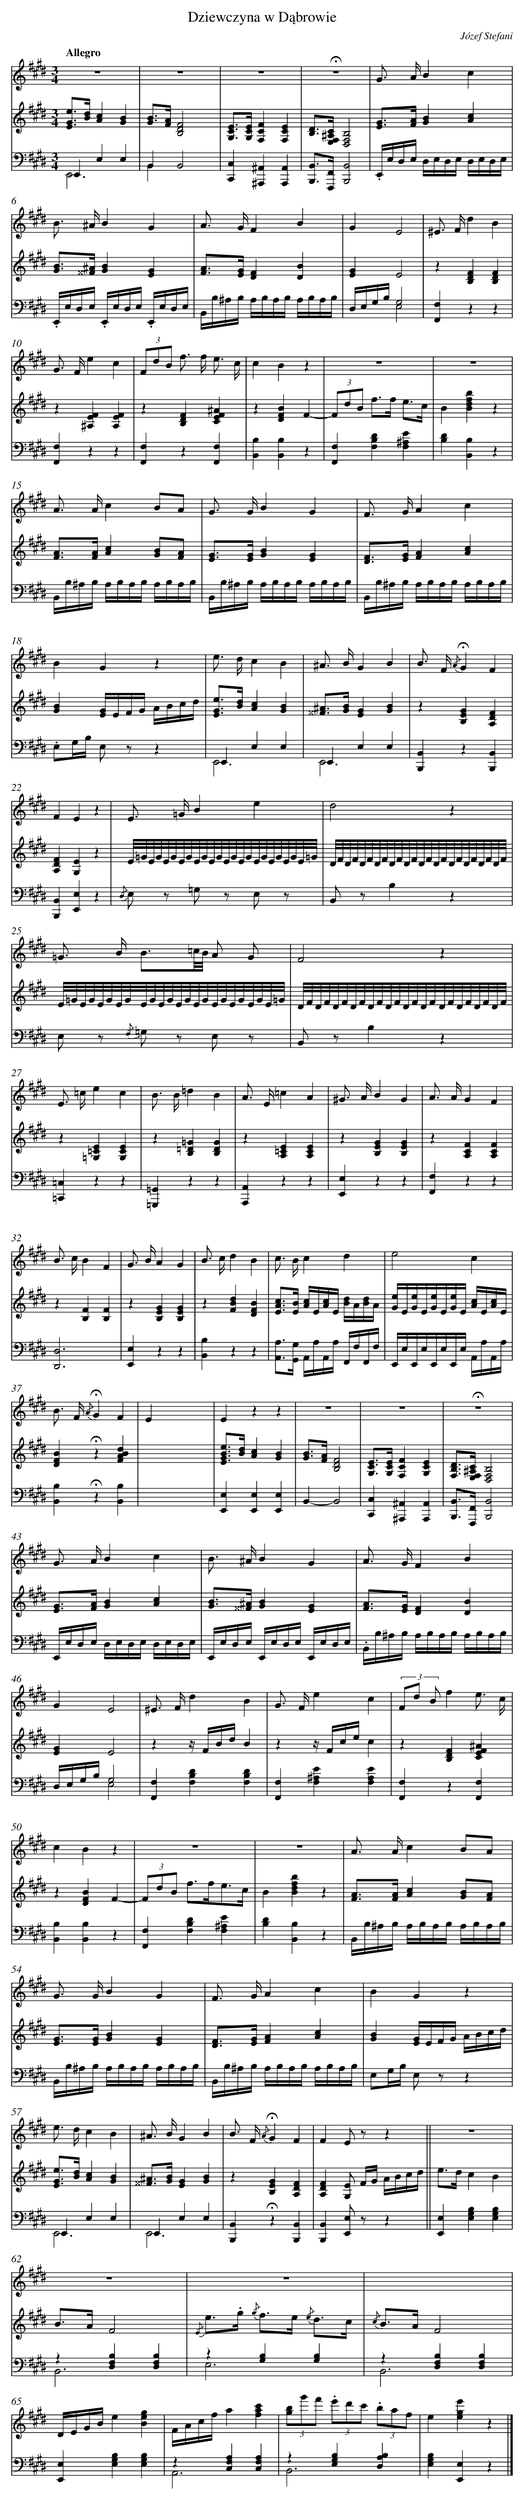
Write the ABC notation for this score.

X:1
T: Dziewczyna w Dąbrowie
C: Józef Stefani
L: 1/8
M: 3/4
Q: "Allegro"
V: 1 clef=treble
V: 2 clef=treble
V: 3 clef=bass
K: E
[V:1] z6 |
[V:2] [eGE]>[dB][c2A2][B2G2] |
[V:3] E,,2E,2E,2 & E,,6 |
[V:1] z6 |
[V:2] [BG]>[AF][F4D4B,4] |
[V:3] B,,2B,,4 & B,,2x2x2 |
[V:1] z6 |
[V:2] [ECG,]>[ECG,][F2C2F,2][E2C2F,2] |
[V:3] [C,2C,,2][^A,,2^A,,,2][A,,2A,,,2] |
[V:1] !fermata!z6 |
[V:2] [DB,]>[C^A,F,E,][B,4F,4D,4] |
[V:3] [B,,B,,,]>[F,,F,,,][B,,4B,,,4] |
[V:1] G> AB2c2 |
[V:2] [GE]>[AF][B2G2][c2A2] |
[V:3] .E,,/E,/D,/E,/ D,/E,/D,/E,/ D,/E,/D,/E,/ |
[V:1] B> ^AB2G2 |
[V:2] [BG]>[^A^^F][B2G2][G2E2] |
[V:3] .E,,/E,/D,/E,/ .E,,/E,/D,/E,/ .E,,/E,/D,/E,/ |
[V:1] A> GF2B2 |
[V:2] [AF]>[GE][F2D2][B2D2] |
[V:3] B,,/B,/^A,/B,/ A,/B,/A,/B,/ A,/B,/A,/B,/ |
[V:1] G2E4 |
[V:2] [G2E2]E4 |
[V:3] D,/E,/G,/B,/G,4 & x2E,4 |
[V:1] ^E> Fd2B2 |
[V:2] z2[F2D2B,2][F2D2B,2] |
[V:3] [F,2F,,2]z2z2 |
[V:1] G> Fe2c2 |
[V:2] z2[F2E2^A,2][F2E2A,2] |
[V:3] [F,2F,,2]z2z2 |
[V:1] (3FdB f> f e3/ c/ |
[V:2] z2[F2D2B,2][^A2F2E2C2] |
[V:3] [F,2F,,2]z2[F,2F,,2] |
[V:1] c2B2z2 |
[V:2] z2[B2F2D2]F2- |
[V:3] [B,2B,,2][B,2B,,2]z2 |
[V:1] z6 |
[V:2] (3FdB f>f e3/c/ |
[V:3] [F,2F,,2][D2B,2F,2][E2^A,2F,2] |
[V:1] z6 |
[V:2] B2[b2f2d2B2]z2 |
[V:3] [D2B,2][B,2B,,2]z2 |
[V:1] A> Ac2BA |
[V:2] [AF]>[AF][c2A2][BG][AF] |
[V:3] B,,/B,/^A,/B,/ A,/B,/A,/B,/ A,/B,/A,/B,/ |
[V:1] G> GB2G2 |
[V:2] [GE]>[GE][B2G2][G2E2] |
[V:3] B,,/B,/^A,/B,/ A,/B,/A,/B,/ A,/B,/A,/B,/ |
[V:1] F> GA2c2 |
[V:2] [FD]>[GE][A2F2][c2A2] |
[V:3] B,,/B,/^A,/B,/ A,/B,/A,/B,/ A,/B,/A,/B,/ |
[V:1] B2G2z2 |
[V:2] [B2G2][G/E/]E/F/G/ A/B/c/d/ |
[V:3] .E,G,/B,/ E, zz2 |
[V:1] e> dc2B2 |
[V:2] [eGE]>[dB][c2A2][B2G2] |
[V:3] E,,2E,2E,2 & E,,6 |
[V:1] ^A> BG2B2 |
[V:2] [^A^^F]>[BG][G2E2][B2G2] |
[V:3] E,,2E,2E,2 & E,,6 |
[V:1] B> F {/A}!fermata!G2F2 |
[V:2] z2[G2E2B,2][F2D2A,2] |
[V:3] [B,,2B,,,2]z2[B,,2B,,,2] |
[V:1] F2E2z2 |
[V:2] [F2D2A,2][E2G,2]z2 |
[V:3] [B,,2B,,,2][E,2E,,2]z2 |
[V:1] E> =GB2e2 |
[V:2] E//=G//E//G//E//G//E//G//E//G//E//G//E//G//E//G//E//G//E//G//E//G//E//=G// |
[V:3] {/D,} E, z =G, z E, z |
[V:1] d4z2 |
[V:2] D//F//D//F//D//F//D//F//D//F//D//F//D//F//D//F//D//F//D//F//D//F//D//F// |
[V:3] B,, zB,2z2 |
[V:1] =G> B B3/=c//B// A G |
[V:2] E//=G//E//G//E//G//E//G//E//G//E//G//E//G//E//G//E//G//E//G//E//G//E//=G// |
[V:3] E, z {/F,} =G, z E, z |
[V:1] F4z2 |
[V:2] D//F//D//F//D//F//D//F//D//F//D//F//D//F//D//F//D//F//D//F//D//F//D//F// |
[V:3] B,, zB,2z2 |
[V:1] E> =ce2c2 |
[V:2] z2[E2=C2=G,2][E2C2G,2] |
[V:3] [=C,2=C,,2]z2z2 |
[V:1] B> B=d2B2 |
[V:2] z2[=G2=D2B,2][G2D2B,2] |
[V:3] [=G,,2=G,,,2]z2z2 |
[V:1] A> E=c2A2 |
[V:2] z2[E2=C2A,2][E2C2A,2] |
[V:3] [A,,2A,,,2]z2z2 |
[V:1] ^G> AB2G2 |
[V:2] z2[G2E2B,2][G2E2B,2] |
[V:3] [E,2E,,2]z2z2 |
[V:1] A> AG2F2 |
[V:2] z2[F2C2A,2][F2C2A,2] |
[V:3] [F,2F,,2]z2z2 |
[V:1] B> cB2F2 |
[V:2] z2[F2B,2][F2B,2] |
[V:3] [D,6D,,6] |
[V:1] G> BA2G2 |
[V:2] z2[G2E2B,2][G2E2B,2] |
[V:3] [E,2E,,2]z2z2 |
[V:1] B> cd2B2 |
[V:2] z2[d2B2F2][B2F2D2] |
[V:3] [B,2B,,2]z2z2 |
[V:1] c> Bc2d2 |
[V:2] [cAE]>[BE] [c/A/]E/[c/A/]E/ [d/B/]A/[d/B/]A/ |
[V:3] [A,A,,]>[G,G,,] A,,/A,/A,,/A,/ F,,/F,/F,,/F,/ |
[V:1] e4c2 |
[V:2] [e/G/]E/[e/G/]E/[e/G/]E/[e/G/]E/ [c/A/]E/[c/A/]E/ |
[V:3] E,,/E,/E,,/E,/E,,/E,/E,,/E,/ A,,/A,/A,,/A,/ |
[V:1] B> F {/A}!fermata!G2F2 |
[V:2] [B2F2D2]!fermata!z2[d2B2A2F2] |
[V:3] [B,2B,,2]!fermata!z2[B,2B,,2] |
[V:1] E2x2x2 |
[V:2] x6 |
[V:3] x6 |
[V:1] E2z2z2 |
[V:2] [eBGE]>[dB][c2A2][B2G2] |
[V:3] [E,2E,,2][E,2E,,2][E,2E,,2] |
[V:1] z6 |
[V:2] [BG]>[AF][F4D4B,4] |
[V:3] B,,2-B,,4 |
[V:1] z6 |
[V:2] [ECG,]>[ECG,][F2C2F,2][E2C2G,2] |
[V:3] [C,2C,,2][^A,,2^A,,,2][A,,2A,,,2] |
[V:1] !fermata!z6 |
[V:2] [DB,F,]>[C^A,F,E,][B,4F,4D,4] |
[V:3] [B,,B,,,]>[F,,F,,,][B,,4B,,,4] |
[V:1] G> AB2c2 |
[V:2] [GE]>[AF][B2G2][c2A2] |
[V:3] E,,/E,/D,/E,/ D,/E,/D,/E,/ D,/E,/D,/E,/ |
[V:1] B> ^AB2G2 |
[V:2] [BG]>[^A^^F][B2G2][G2E2] |
[V:3] E,,/E,/D,/E,/ E,,/E,/D,/E,/ E,,/E,/D,/E,/ |
[V:1] A> GF2B2 |
[V:2] [AF]>[GE][F2D2][B2D2] |
[V:3] .B,,/B,/^A,/B,/ A,/B,/A,/B,/ A,/B,/A,/B,/ |
[V:1] G2E4 |
[V:2] [G2E2]E4 |
[V:3] D,/E,/G,/B,/G,4 & x2E,4 |
[V:1] ^E> Fd2B2 |
[V:2] z2z/ F/B/d/B2 |
[V:3] [F,2F,,2][D2B,2F,2][D2B,2F,2] |
[V:1] G> Fe2c2 |
[V:2] z2z/ F/c/e/c2 |
[V:3] [F,2F,,2][E2^A,2F,2][E2A,2F,2] |
[V:1] (3Fd Bf2e3/ c/ |
[V:2] z2[F2D2B,2][^A2F2E2C2] |
[V:3] [F,2F,,2]z2[F,2F,,2] |
[V:1] c2B2z2 |
[V:2] z2[B2F2D2]F2- |
[V:3] [B,2B,,2][B,2B,,2]z2 |
[V:1] z6 |
[V:2] (3FdB f>fe3/c/ |
[V:3] [F,2F,,2][D2B,2F,2][E2^A,2F,2] |
[V:1] z6 |
[V:2] B2[b2f2d2B2]z2 |
[V:3] [D2B,2][B,2B,,2]z2 |
[V:1] A> Ac2BA |
[V:2] [AF]>[AF][c2A2][BG][AF] |
[V:3] B,,/B,/^A,/B,/ A,/B,/A,/B,/ A,/B,/A,/B,/ |
[V:1] G> GB2G2 |
[V:2] [GE]>[GE][B2G2][G2E2] |
[V:3] B,,/B,/^A,/B,/ A,/B,/A,/B,/ A,/B,/A,/B,/ |
[V:1] F> GA2c2 |
[V:2] [FD]>[GE][A2F2][c2A2] |
[V:3] B,,/B,/^A,/B,/ A,/B,/A,/B,/ A,/B,/A,/B,/ |
[V:1] B2G2z2 |
[V:2] [B2G2][G/E/]E/F/G/ A/B/c/d/ |
[V:3] E,G,/B,/ E, zz2 |
[V:1] e> dc2B2 |
[V:2] [eGE]>[dB][c2A2][B2G2] |
[V:3] E,,2E,2E,2 & E,,6 |
[V:1] ^A> BG2B2 |
[V:2] [^A^^F]>[BG][G2E2][B2G2] |
[V:3] E,,2E,2E,2 & E,,6 |
[V:1] B> F {/A}!fermata!G2F2 |
[V:2] z2[G2E2B,2][F2D2A,2] |
[V:3] [B,,2B,,,2]!fermata!z2[B,,2B,,,2] |
[V:1] F2E zz2 ||
[V:2] [F2D2A,2][EG,] F/G/ A/B/c/d/ ||
[V:3] [B,,2B,,,2][E,E,,] zz2 ||
[V:1] z6 |
[V:2] e>dc2B2 |
[V:3] [E,2E,,2][B,2G,2E,2][B,2G,2E,2] |
[V:1] z6 |
[V:2] B>AF4 |
[V:3] z2[B,2F,2D,2][B,2F,2D,2] & B,,6 |
[V:1] z6 |
[V:2] {/E} e>.g {/g} f>e {/e} d3/c/ |
[V:3] z2[B,2G,2][B,2G,2] & E,6 |
[V:1] x6 |
[V:2] {/c} B>AF4 |
[V:3] z2[B,2F,2D,2][B,2F,2D,2] & B,,6 |
[V:1] x6 |
[V:2] D/E/G/B/e2[g2e2B2] |
[V:3] [E,2E,,2][B,2G,2E,2][B,2G,2E,2] |
[V:1] x6 |
[V:2] F/A/c/f/a2[c'2a2f2] |
[V:3] z2[A,2F,2C,2][A,2F,2C,2] & A,,6 |
[V:1] x6 |
[V:2] (3[bg]g'f' (3.e'd'c' (3.baf |
[V:3] z2[B,2G,2E,2][B,2A,2D,2] & B,,6 |
[V:1] x6 |]
[V:2] e2[e'2g2e2]z2 |]
[V:3] [B,2G,2E,2][E,2E,,2]z2 |]
